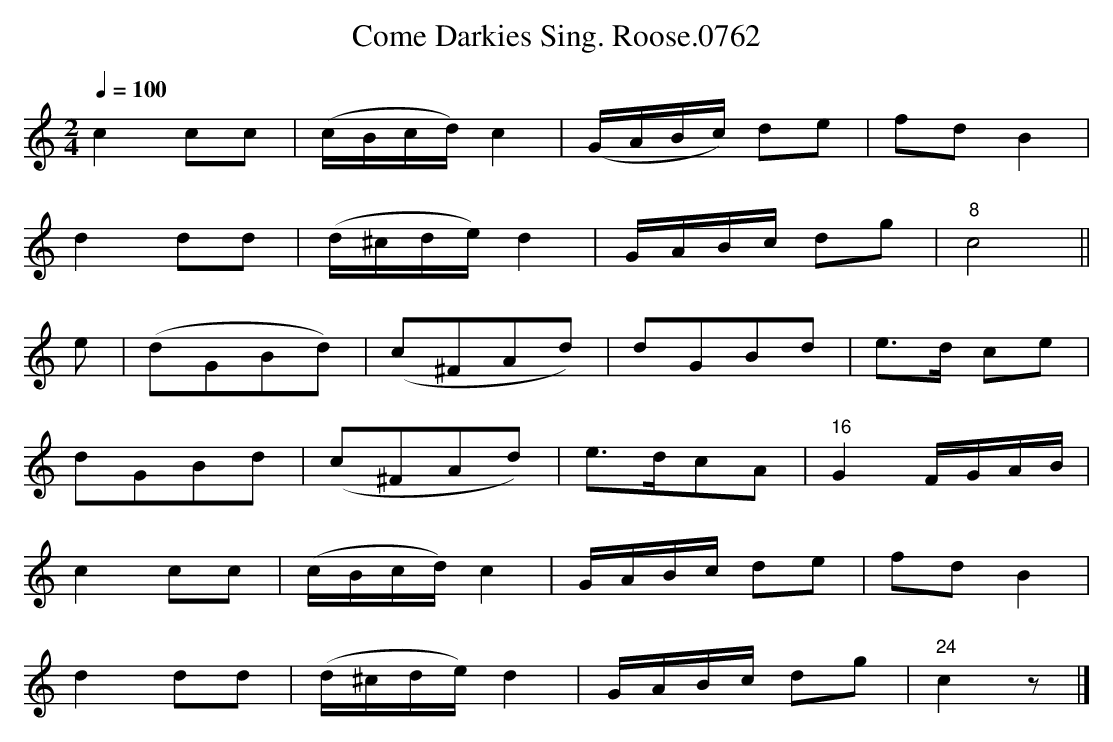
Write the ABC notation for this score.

X:1
T:Come Darkies Sing. Roose.0762
M:2/4
L:1/8
Q:1/4=100
K:C
c2cc | (c/B/c/d/) c2 | (G/A/B/c/) de | fd B2 |
d2dd | (d/^c/d/e/)d2 | G/A/B/c/ dg | "8"c4||
e|(dGBd) | (c^FAd) | dGBd | e>d ce |
dGBd | (c^FAd) | e>dcA |"16" G2F/G/A/B/ |
c2cc | (c/B/c/d/)c2 | G/A/B/c/ de | fdB2 |
d2dd | (d/^c/d/e/)d2 | G/A/B/c/ dg |"24" c2z |]
